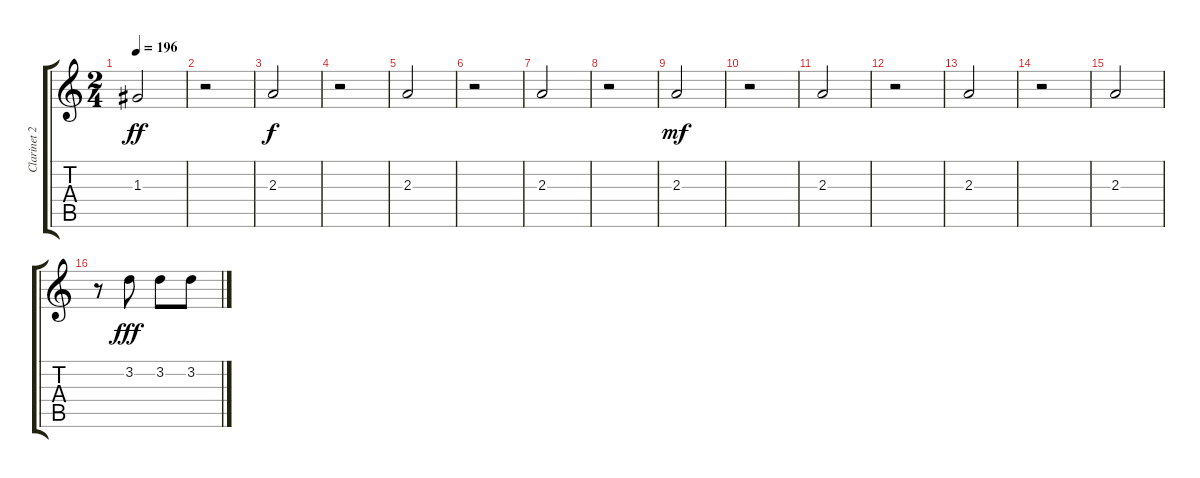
\track ("Clarinet 2" "Clarinet 2") {instrument acousticguitarnylon}
\staff {score tabs}
\tuning (E4 B3 G3 D3 A2 E2) {hide}
\ts (2 4)
\tempo 196
\clef g2
\ks c
1.3.2{dy ff} |
r.2 |
2.3.2{dy f} |
r.2 |
2.3.2 |
r.2 |
2.3.2 |
r.2 |
2.3.2{dy mf} |
r.2 |
2.3.2 |
r.2 |
2.3.2 |
r.2 |
2.3.2 |
r.8 3.2.8{dy fff} 3.2.8 3.2.8
